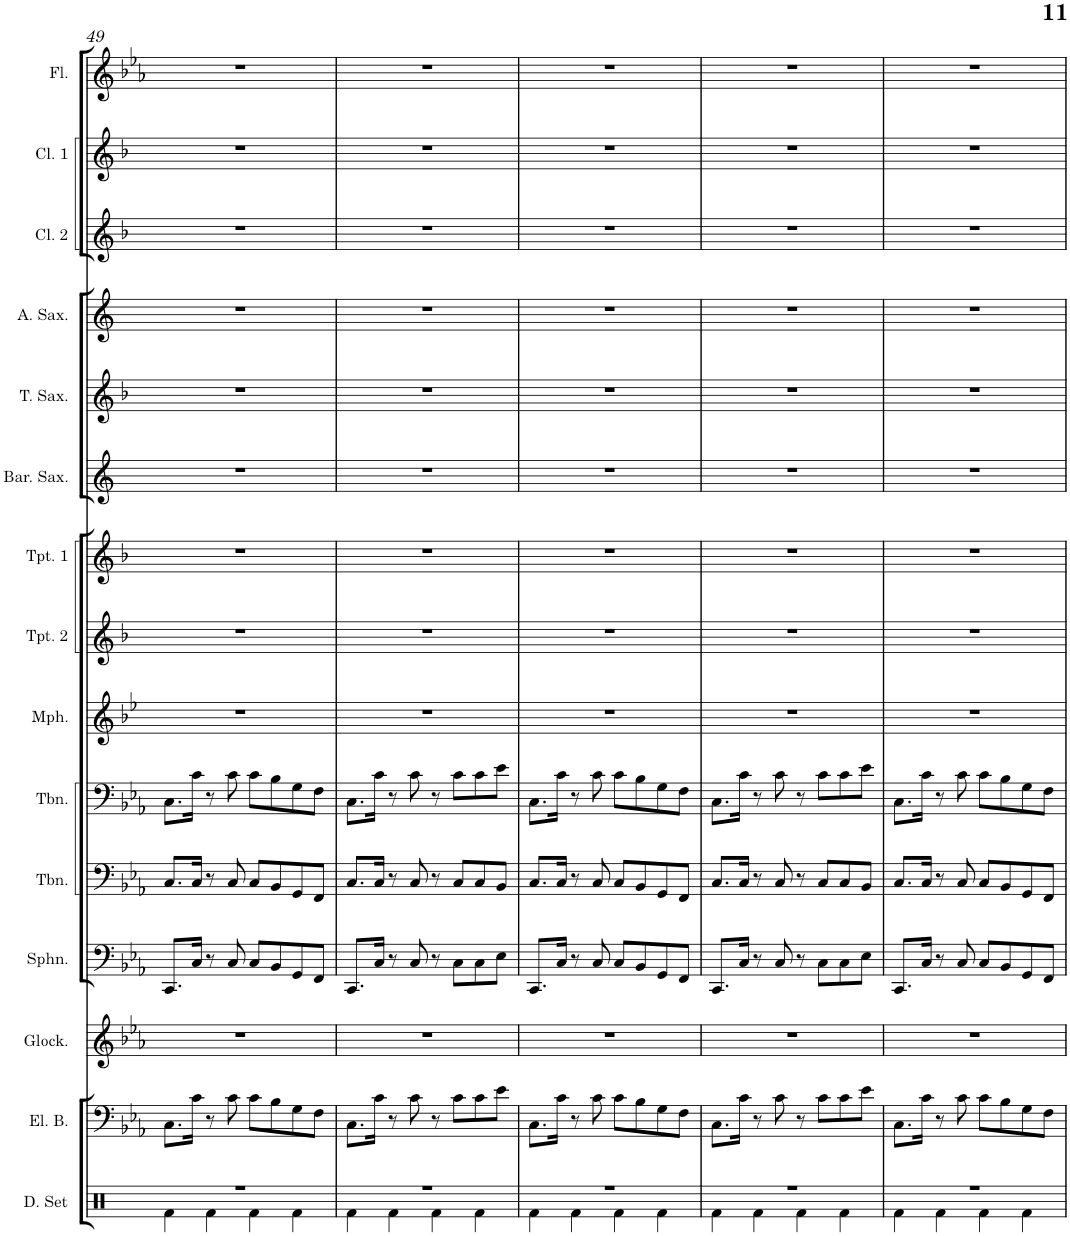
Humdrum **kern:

**kern	**kern	**kern	**kern	**kern	**kern	**kern	**kern	**kern	**kern	**kern	**kern	**kern	**kern	**kern
*part15	*part14	*part13	*part12	*part11	*part10	*part9	*part8	*part7	*part6	*part5	*part4	*part3	*part2	*part1
*staff15	*staff14	*staff13	*staff12	*staff11	*staff10	*staff9	*staff8	*staff7	*staff6	*staff5	*staff4	*staff3	*staff2	*staff1
*I"Drumset	*I"Electric Bass	*I"Glockenspiel	*I"Sousaphone	*I"Trombone	*I"Trombone	*I"Mellophone	*I"Trumpet 2	*I"Trumpet 1	*I"Baritone Sax	*I"Tenor Sax	*I"Alto Sax	*I"Clarinet 2	*I"Clarinet 1	*I"Flute
*I'D. Set	*I'El. B.	*I'Glock.	*I'Sphn.	*I'Tbn.	*I'Tbn.	*I'Mph.	*I'Tpt. 2	*I'Tpt. 1	*I'Bar. Sax.	*I'T. Sax.	*I'A. Sax.	*I'Cl. 2	*I'Cl. 1	*I'Fl.
!!LO:PB:g=z
*clefX	*clefF4	*clefG2	*clefF4	*clefF4	*clefF4	*clefG2	*clefG2	*clefG2	*clefG2	*clefG2	*clefG2	*clefG2	*clefG2	*clefG2
*	*Trd7c12	*Trd-14c-24	*	*	*	*Trd4c7	*Trd1c2	*Trd1c2	*Trd12c21	*Trd8c14	*Trd5c9	*Trd1c2	*Trd1c2	*
*k[]	*k[b-e-a-]	*k[b-e-a-]	*k[b-e-a-]	*k[b-e-a-]	*k[b-e-a-]	*k[b-e-]	*k[b-]	*k[b-]	*k[]	*k[b-]	*k[]	*k[b-]	*k[b-]	*k[b-e-a-]
*M4/4	*M4/4	*M4/4	*M4/4	*M4/4	*M4/4	*M4/4	*M4/4	*M4/4	*M4/4	*M4/4	*M4/4	*M4/4	*M4/4	*M4/4
=49	=49	=49	=49	=49	=49	=49	=49	=49	=49	=49	=49	=49	=49	=49
*^	*	*	*	*	*	*	*	*	*	*	*	*	*	*
1r	4Rf\	8.C\L	1r	8.CC/L	8.C/L	8.C\L	1r	1r	1r	1r	1r	1r	1r	1r	1r
.	.	16c\Jk	.	16C/Jk	16C/Jk	16c\Jk	.	.	.	.	.	.	.	.	.
.	4Rf\	8r	.	8r	8r	8r	.	.	.	.	.	.	.	.	.
.	.	8c\	.	8C/	8C/	8c\	.	.	.	.	.	.	.	.	.
.	4Rf\	8c\L	.	8C/L	8C/L	8c\L	.	.	.	.	.	.	.	.	.
.	.	8B-\	.	8BB-/	8BB-/	8B-\	.	.	.	.	.	.	.	.	.
.	4Rf\	8G\	.	8GG/	8GG/	8G\	.	.	.	.	.	.	.	.	.
.	.	8F\J	.	8FF/J	8FF/J	8F\J	.	.	.	.	.	.	.	.	.
=50	=50	=50	=50	=50	=50	=50	=50	=50	=50	=50	=50	=50	=50	=50	=50
1r	4Rf\	8.C\L	1r	8.CC/L	8.C/L	8.C\L	1r	1r	1r	1r	1r	1r	1r	1r	1r
.	.	16c\Jk	.	16C/Jk	16C/Jk	16c\Jk	.	.	.	.	.	.	.	.	.
.	4Rf\	8r	.	8r	8r	8r	.	.	.	.	.	.	.	.	.
.	.	8c\	.	8C/	8C/	8c\	.	.	.	.	.	.	.	.	.
.	4Rf\	8r	.	8r	8r	8r	.	.	.	.	.	.	.	.	.
.	.	8c\L	.	8C\L	8C/L	8c\L	.	.	.	.	.	.	.	.	.
.	4Rf\	8c\	.	8C\	8C/	8c\	.	.	.	.	.	.	.	.	.
.	.	8e-\J	.	8E-\J	8BB-/J	8e-\J	.	.	.	.	.	.	.	.	.
=51	=51	=51	=51	=51	=51	=51	=51	=51	=51	=51	=51	=51	=51	=51	=51
1r	4Rf\	8.C\L	1r	8.CC/L	8.C/L	8.C\L	1r	1r	1r	1r	1r	1r	1r	1r	1r
.	.	16c\Jk	.	16C/Jk	16C/Jk	16c\Jk	.	.	.	.	.	.	.	.	.
.	4Rf\	8r	.	8r	8r	8r	.	.	.	.	.	.	.	.	.
.	.	8c\	.	8C/	8C/	8c\	.	.	.	.	.	.	.	.	.
.	4Rf\	8c\L	.	8C/L	8C/L	8c\L	.	.	.	.	.	.	.	.	.
.	.	8B-\	.	8BB-/	8BB-/	8B-\	.	.	.	.	.	.	.	.	.
.	4Rf\	8G\	.	8GG/	8GG/	8G\	.	.	.	.	.	.	.	.	.
.	.	8F\J	.	8FF/J	8FF/J	8F\J	.	.	.	.	.	.	.	.	.
=52	=52	=52	=52	=52	=52	=52	=52	=52	=52	=52	=52	=52	=52	=52	=52
1r	4Rf\	8.C\L	1r	8.CC/L	8.C/L	8.C\L	1r	1r	1r	1r	1r	1r	1r	1r	1r
.	.	16c\Jk	.	16C/Jk	16C/Jk	16c\Jk	.	.	.	.	.	.	.	.	.
.	4Rf\	8r	.	8r	8r	8r	.	.	.	.	.	.	.	.	.
.	.	8c\	.	8C/	8C/	8c\	.	.	.	.	.	.	.	.	.
.	4Rf\	8r	.	8r	8r	8r	.	.	.	.	.	.	.	.	.
.	.	8c\L	.	8C\L	8C/L	8c\L	.	.	.	.	.	.	.	.	.
.	4Rf\	8c\	.	8C\	8C/	8c\	.	.	.	.	.	.	.	.	.
.	.	8e-\J	.	8E-\J	8BB-/J	8e-\J	.	.	.	.	.	.	.	.	.
=53	=53	=53	=53	=53	=53	=53	=53	=53	=53	=53	=53	=53	=53	=53	=53
1r	4Rf\	8.C\L	1r	8.CC/L	8.C/L	8.C\L	1r	1r	1r	1r	1r	1r	1r	1r	1r
.	.	16c\Jk	.	16C/Jk	16C/Jk	16c\Jk	.	.	.	.	.	.	.	.	.
.	4Rf\	8r	.	8r	8r	8r	.	.	.	.	.	.	.	.	.
.	.	8c\	.	8C/	8C/	8c\	.	.	.	.	.	.	.	.	.
.	4Rf\	8c\L	.	8C/L	8C/L	8c\L	.	.	.	.	.	.	.	.	.
.	.	8B-\	.	8BB-/	8BB-/	8B-\	.	.	.	.	.	.	.	.	.
.	4Rf\	8G\	.	8GG/	8GG/	8G\	.	.	.	.	.	.	.	.	.
.	.	8F\J	.	8FF/J	8FF/J	8F\J	.	.	.	.	.	.	.	.	.
*v	*v	*	*	*	*	*	*	*	*	*	*	*	*	*	*
=	=	=	=	=	=	=	=	=	=	=	=	=	=	=
*-	*-	*-	*-	*-	*-	*-	*-	*-	*-	*-	*-	*-	*-	*-
